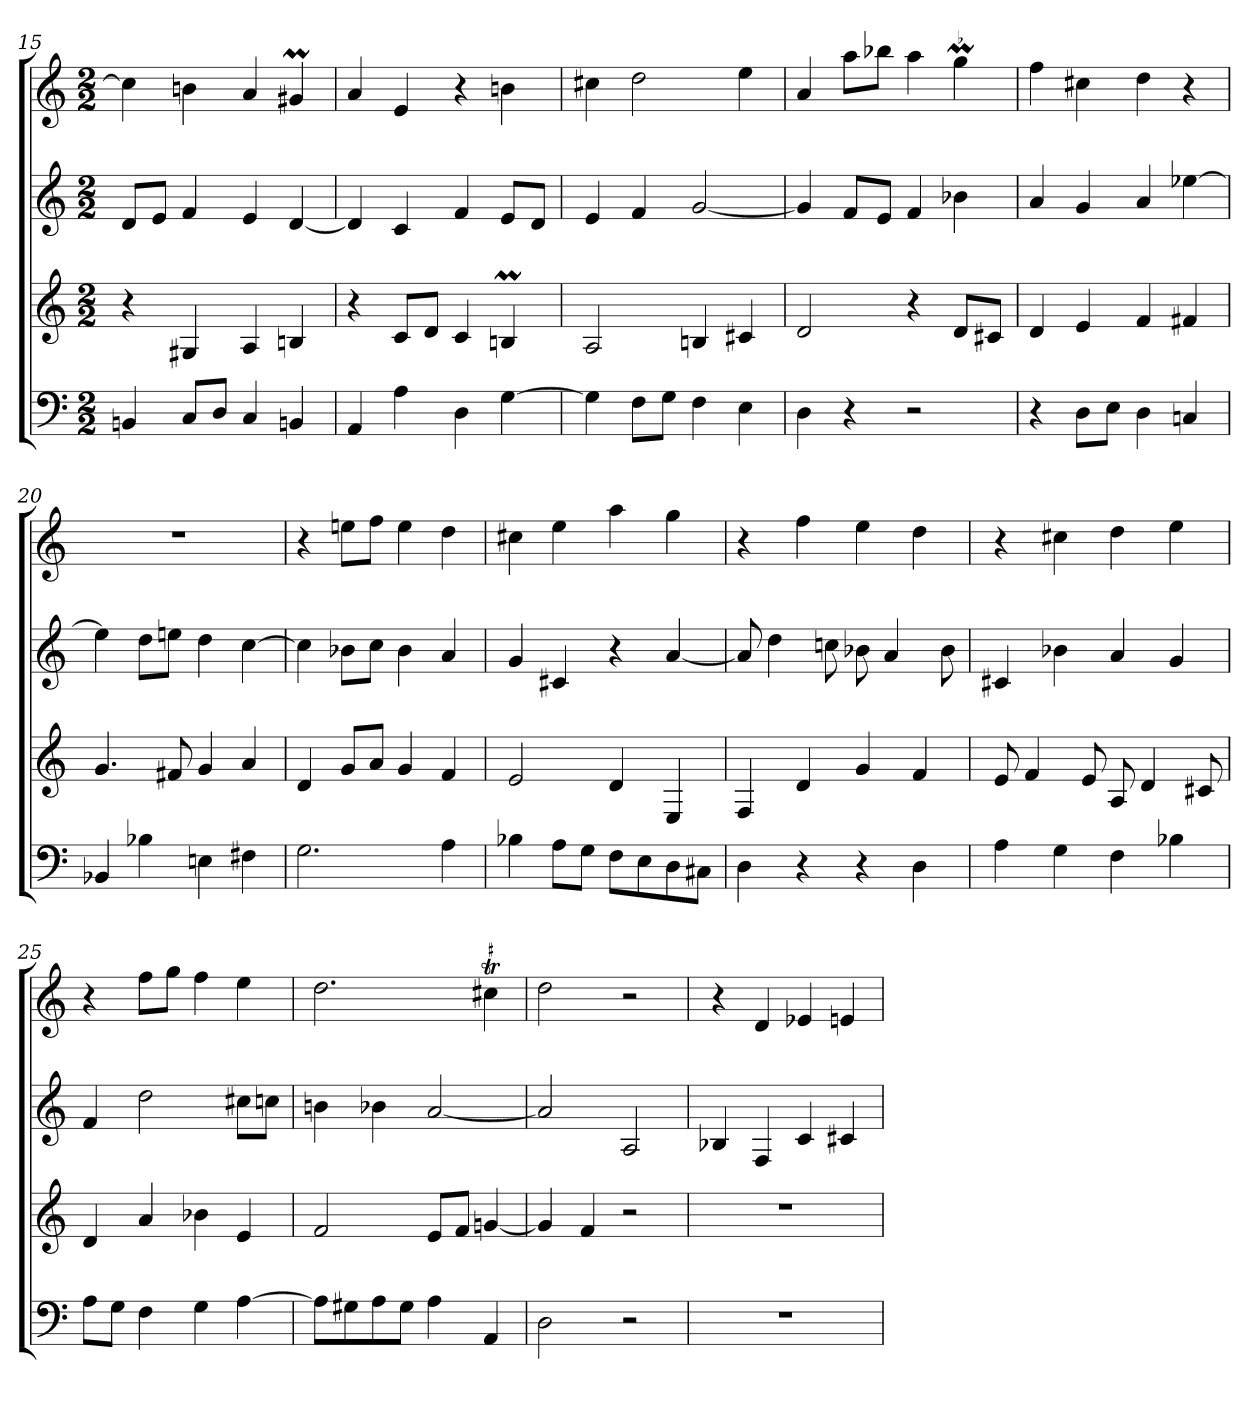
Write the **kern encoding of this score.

**kern	**kern	**kern	**kern
*part4	*part3	*part2	*part1
*staff4	*staff3	*staff2	*staff1
*M2/2	*M2/2	*M2/2	*M2/2
=15	=15	=15	=15
4BBn	4r	8dL	4cc]
.	.	8eJ	.
8CL	4G#X	4f	4bn
8DJ	.	.	.
4C	4A	4e	4a
4BBn	4Bn	[4d	4g#Xm
=16	=16	=16	=16
4AA	4r	4d]	4a
4A	8cL	4c	4e
.	8dJ	.	.
4D	4c	4f	4r
[4G	4Bnm	8eL	4bn
.	.	8dJ	.
=17	=17	=17	=17
4G]	2A	4e	4cc#X
8FL	.	4f	2dd
8GJ	.	.	.
4F	4Bn	[2g	.
4E	4c#X	.	4ee
=18	=18	=18	=18
4D	2d	4g]	4a
4r	.	8fL	8aaL
.	.	8eJ	8bb-XJ
2r	4r	4f	4aa
!	!	!	!LO:MOR:acc=-
.	8dL	4b-X	4ggm
.	8c#XJ	.	.
=19	=19	=19	=19
4r	4d	4a	4ff
8DL	4e	4g	4cc#X
8EJ	.	.	.
4D	4f	4a	4dd
4Cn	4f#X	[4ee-X	4r
=20	=20	=20	=20
4BB-X	4.g	4ee-]	1r
4B-X	.	8ddL	.
.	8f#X	8eenJ	.
4En	4g	4dd	.
4F#X	4a	[4cc	.
=21	=21	=21	=21
2.G	4d	4cc]	4r
.	8gL	8b-XL	8eenL
.	8aJ	8ccJ	8ffJ
.	4g	4b-	4ee
4A	4f	4a	4dd
=22	=22	=22	=22
4B-X	2e	4g	4cc#X
8AL	.	4c#X	4ee
8GJ	.	.	.
8FL	4d	4r	4aa
8E	.	.	.
8D	4E	[4a	4gg
8C#XJ	.	.	.
=23	=23	=23	=23
4D	4F	8a]	4r
.	.	4dd	.
4r	4d	.	4ff
.	.	8ccn	.
4r	4g	8b-X	4ee
.	.	4a	.
4D	4f	.	4dd
.	.	8b-	.
=24	=24	=24	=24
4A	8e	4c#X	4r
.	4f	.	.
4G	.	4b-X	4cc#X
.	8e	.	.
4F	8A	4a	4dd
.	4d	.	.
4B-X	.	4g	4ee
.	8c#X	.	.
=25	=25	=25	=25
8AL	4d	4f	4r
8GJ	.	.	.
4F	4a	2dd	8ffL
.	.	.	8ggJ
4G	4b-X	.	4ff
[4A	4e	8cc#XL	4ee
.	.	8ccnJ	.
=26	=26	=26	=26
8AL]	2f	4bn	2.dd
8G#X	.	.	.
8A	.	4b-X	.
8G#J	.	.	.
4A	8eL	[2a	.
.	8fJ	.	.
!	!	!	!LO:TR:acc=#
4AA	[4gn	.	4cc#XT
=27	=27	=27	=27
2D	4g]	2a]	2dd
.	4f	.	.
2r	2r	2A	2r
=28	=28	=28	=28
1r	1r	4B-X	4r
.	.	4F	4d
.	.	4c	4e-X
.	.	4c#X	4en
=	=	=	=
*-	*-	*-	*-
